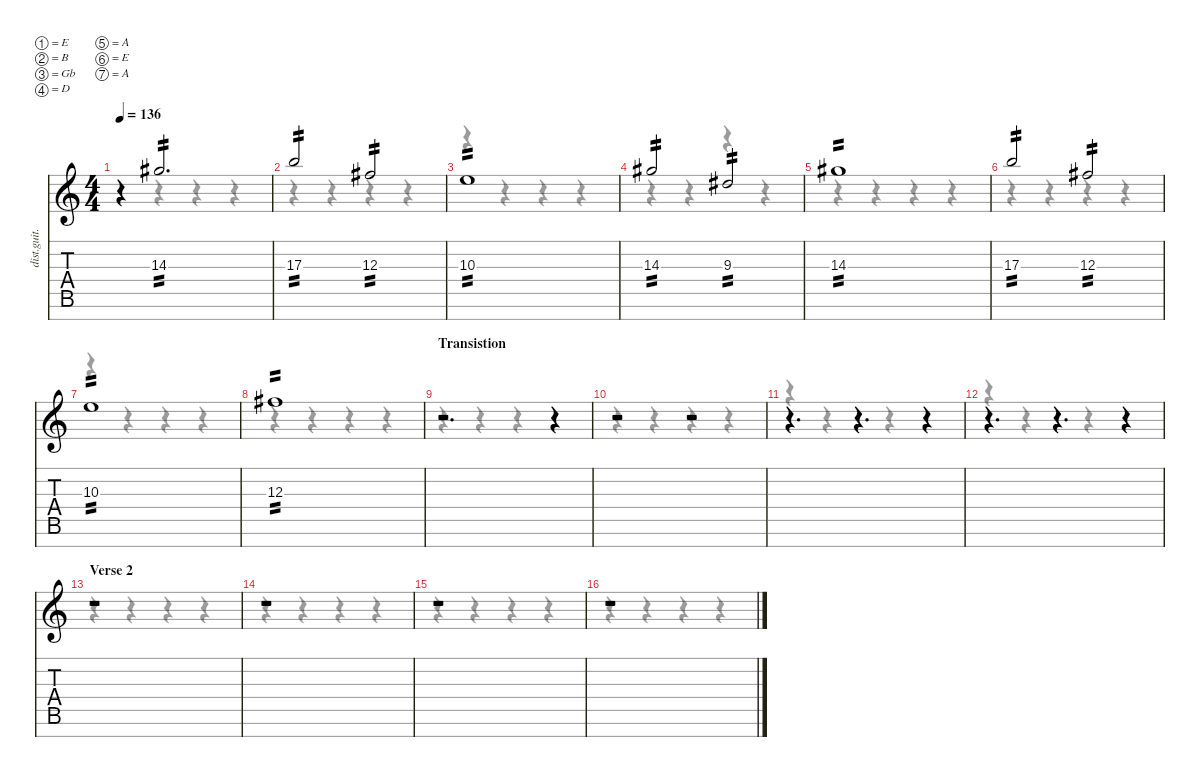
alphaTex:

\defaultSystemsLayout 4
\hideDynamics
\bracketExtendMode nobrackets
\track ("Lead Guitar " "dist.guit.") {instrument distortionguitar}
\staff {score tabs}
\tuning (E4 B3 Gb3 D3 A2 E2 A1)
\voice
\ts (4 4)
\tempo 136
\clef g2
\ks c
r.4{dy f beam Up} 14.3{acc #}.2{d tp 2 beam Up} |
17.3.2{tp 2 beam Up} 12.3{acc #}.2{tp 2 beam Up} |
10.3.1{tp 2 beam Up} |
14.3{acc #}.2{tp 2 beam Up} 9.3{acc #}.2{tp 2 beam Up} |
14.3{acc #}.1{tp 2 beam Up} |
17.3.2{tp 2 beam Up} 12.3{acc #}.2{tp 2 beam Up} |
10.3.1{tp 2 beam Up} |
12.3{acc #}.1{tp 2 beam Up} |
\section ("" "Transistion")
r.2{d beam Up} r.4{beam Up} |
r.2{beam Up} r.2{beam Up} |
r.4{d beam Up} r.4{d beam Up} r.4{beam Up} |
r.4{d beam Up} r.4{d beam Up} r.4{beam Up} |
\section ("" "Verse 2")
r.1{beam Up} |
r.1{beam Up} |
r.1{beam Up} |
r.1{beam Up}
\voice
\clef g2
\ottava regular
\simile none
\ks c
r.4{dy mf beam Down} r.4{beam Down} r.4{beam Down} r.4{beam Down} |
r.4{beam Down} r.4{beam Down} r.4{beam Down} r.4{beam Down} |
r.4{beam Down} r.4{beam Down} r.4{beam Down} r.4{beam Down} |
r.4{beam Down} r.4{beam Down} r.4{beam Down} r.4{beam Down} |
r.4{beam Down} r.4{beam Down} r.4{beam Down} r.4{beam Down} |
r.4{beam Down} r.4{beam Down} r.4{beam Down} r.4{beam Down} |
r.4{beam Down} r.4{beam Down} r.4{beam Down} r.4{beam Down} |
r.4{beam Down} r.4{beam Down} r.4{beam Down} r.4{beam Down} |
r.4{beam Down} r.4{beam Down} r.4{beam Down} r.4{beam Down} |
r.4{beam Down} r.4{beam Down} r.4{beam Down} r.4{beam Down} |
r.4{beam Down} r.4{beam Down} r.4{beam Down} r.4{beam Down} |
r.4{beam Down} r.4{beam Down} r.4{beam Down} r.4{beam Down} |
r.4{beam Down} r.4{beam Down} r.4{beam Down} r.4{beam Down} |
r.4{beam Down} r.4{beam Down} r.4{beam Down} r.4{beam Down} |
r.4{beam Down} r.4{beam Down} r.4{beam Down} r.4{beam Down} |
r.4{beam Down} r.4{beam Down} r.4{beam Down} r.4{beam Down}
